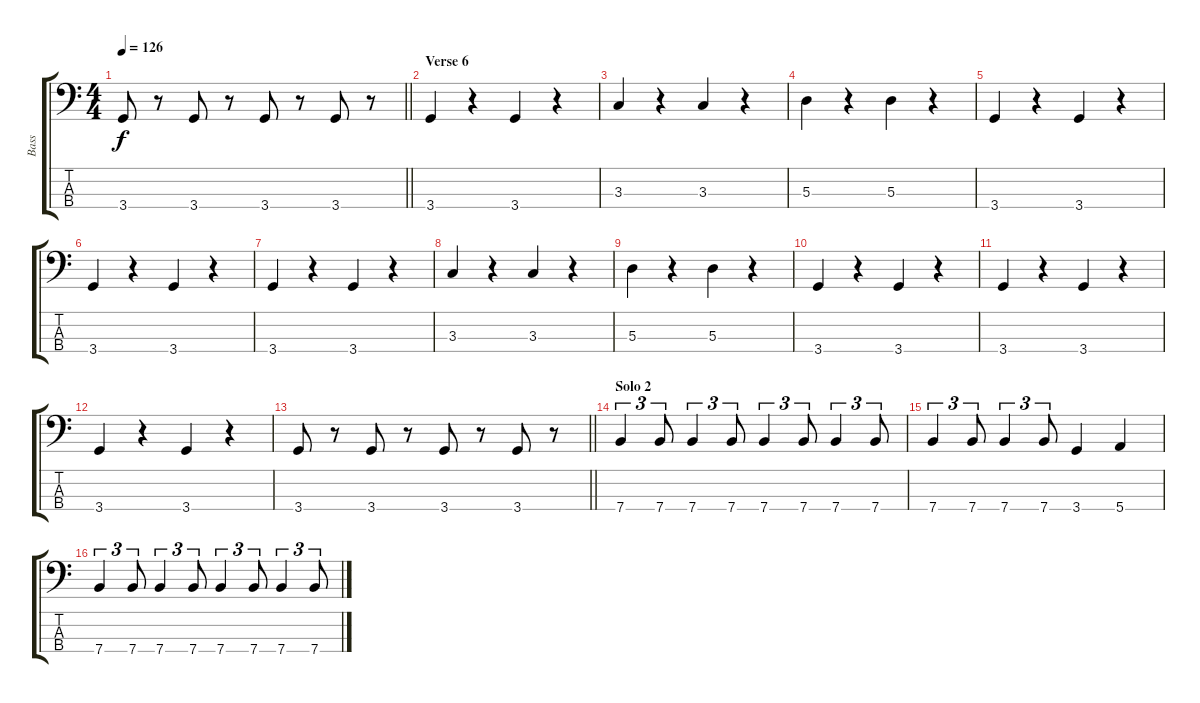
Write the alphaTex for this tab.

\track ("Bass" "Bass") {instrument electricbassfinger}
\staff {score tabs}
\tuning (G2 D2 A1 E1) {hide}
\ts (4 4)
\tempo 126
\clef f4
\barLineRight lightlight
\ks c
3.4.8{dy f} r.8 3.4.8 r.8 3.4.8 r.8 3.4.8 r.8 |
\section ("" "Verse 6")
3.4.4 r.4 3.4.4 r.4 |
3.3.4 r.4 3.3.4 r.4 |
5.3.4 r.4 5.3.4 r.4 |
3.4.4 r.4 3.4.4 r.4 |
3.4.4 r.4 3.4.4 r.4 |
3.4.4 r.4 3.4.4 r.4 |
3.3.4 r.4 3.3.4 r.4 |
5.3.4 r.4 5.3.4 r.4 |
3.4.4 r.4 3.4.4 r.4 |
3.4.4 r.4 3.4.4 r.4 |
3.4.4 r.4 3.4.4 r.4 |
\barLineRight lightlight
3.4.8 r.8 3.4.8 r.8 3.4.8 r.8 3.4.8 r.8 |
\section ("" "Solo 2")
7.4.4{tu (3 2)} 7.4.8{tu (3 2)} 7.4.4{tu (3 2)} 7.4.8{tu (3 2)} 7.4.4{tu (3 2)} 7.4.8{tu (3 2)} 7.4.4{tu (3 2)} 7.4.8{tu (3 2)} |
7.4.4{tu (3 2)} 7.4.8{tu (3 2)} 7.4.4{tu (3 2)} 7.4.8{tu (3 2)} 3.4.4 5.4.4 |
7.4.4{tu (3 2)} 7.4.8{tu (3 2)} 7.4.4{tu (3 2)} 7.4.8{tu (3 2)} 7.4.4{tu (3 2)} 7.4.8{tu (3 2)} 7.4.4{tu (3 2)} 7.4.8{tu (3 2)}
